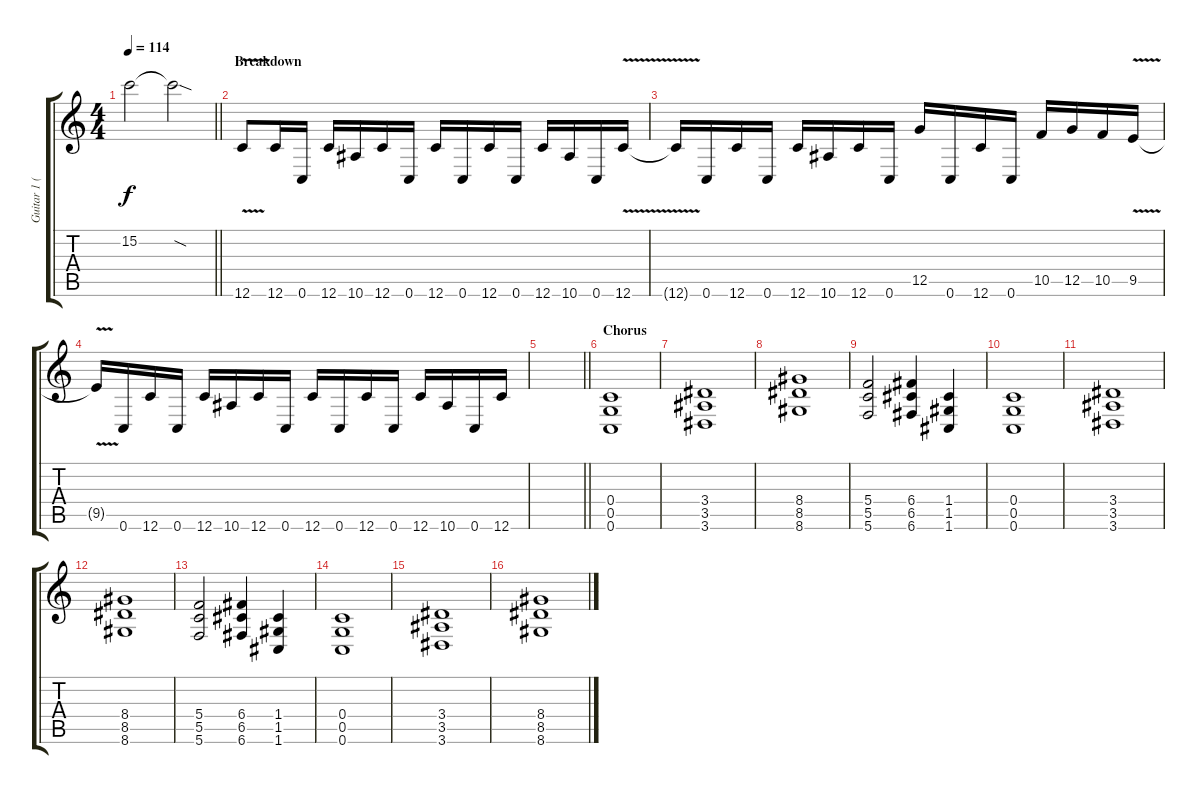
\track ("Guitar 1 (Dan Jacobs)" "Guitar 1 (") {instrument distortionguitar}
\staff {score tabs}
\tuning (D4 A3 F3 C3 G2 C2) {hide}
\ts (4 4)
\tempo 114
\clef g2
\barLineRight lightlight
\ks c
15.2{t}.2{dy f} 15.2{sod t}.2 |
\section ("" "Breakdown")
12.6{v}.8 12.6.16 0.6.16 12.6.16 10.6.16 12.6.16 0.6.16 12.6.16 0.6.16 12.6.16 0.6.16 12.6.16 10.6.16 0.6.16 12.6{v}.16 |
12.6{t}.16 0.6.16 12.6.16 0.6.16 12.6.16 10.6.16 12.6.16 0.6.16 12.5.16 0.6.16 12.6.16 0.6.16 10.5.16 12.5.16 10.5.16 9.5{v}.16 |
9.5{t}.16 0.6.16 12.6.16 0.6.16 12.6.16 10.6.16 12.6.16 0.6.16 12.6.16 0.6.16 12.6.16 0.6.16 12.6.16 10.6.16 0.6.16 12.6.16 |
\barLineRight lightlight
|
\section ("" "Chorus")
(0.4 0.5 0.6).1{volume 11 balance 6} |
(3.4 3.5 3.6).1 |
(8.4 8.5 8.6).1 |
(5.4 5.5 5.6).2 (6.4 6.5 6.6).4 (1.4 1.5 1.6).4 |
(0.4 0.5 0.6).1 |
(3.4 3.5 3.6).1 |
(8.4 8.5 8.6).1 |
(5.4 5.5 5.6).2 (6.4 6.5 6.6).4 (1.4 1.5 1.6).4 |
(0.4 0.5 0.6).1 |
(3.4 3.5 3.6).1 |
(8.4 8.5 8.6).1
